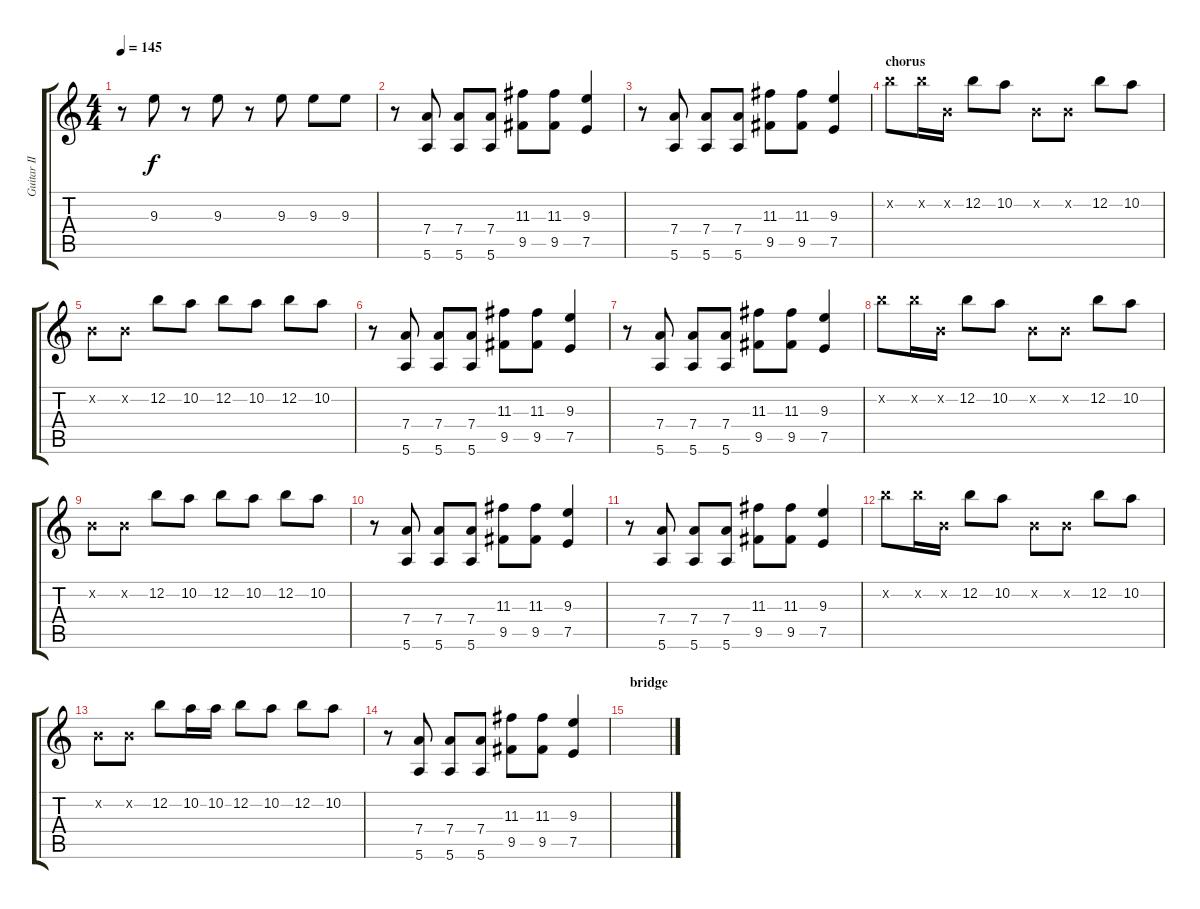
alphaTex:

\track ("Guitar II - Isaac Brock" "Guitar II ") {instrument distortionguitar}
\staff {score tabs}
\tuning (E4 B3 G3 D3 A2 E2) {hide}
\ts (4 4)
\tempo 145
\clef g2
\ks c
r.8{dy f} 9.3.8 r.8 9.3.8 r.8 9.3.8 9.3.8 9.3.8 |
r.8 (7.4 5.6).8 (7.4 5.6).8 (7.4 5.6).8 (11.3 9.5).8 (11.3 9.5).8 (9.3 7.5).4 |
r.8 (7.4 5.6).8 (7.4 5.6).8 (7.4 5.6).8 (11.3 9.5).8 (11.3 9.5).8 (9.3 7.5).4 |
\section ("" "chorus")
12.2{x}.8 12.2{x}.16 0.2{x}.16 12.2.8 10.2.8 0.2{x}.8 0.2{x}.8 12.2.8 10.2.8 |
0.2{x}.8 0.2{x}.8 12.2.8 10.2.8 12.2.8 10.2.8 12.2.8 10.2.8 |
r.8 (7.4 5.6).8 (7.4 5.6).8 (7.4 5.6).8 (11.3 9.5).8 (11.3 9.5).8 (9.3 7.5).4 |
r.8 (7.4 5.6).8 (7.4 5.6).8 (7.4 5.6).8 (11.3 9.5).8 (11.3 9.5).8 (9.3 7.5).4 |
12.2{x}.8 12.2{x}.16 0.2{x}.16 12.2.8 10.2.8 0.2{x}.8 0.2{x}.8 12.2.8 10.2.8 |
0.2{x}.8 0.2{x}.8 12.2.8 10.2.8 12.2.8 10.2.8 12.2.8 10.2.8 |
r.8 (7.4 5.6).8 (7.4 5.6).8 (7.4 5.6).8 (11.3 9.5).8 (11.3 9.5).8 (9.3 7.5).4 |
r.8 (7.4 5.6).8 (7.4 5.6).8 (7.4 5.6).8 (11.3 9.5).8 (11.3 9.5).8 (9.3 7.5).4 |
12.2{x}.8 12.2{x}.16 0.2{x}.16 12.2.8 10.2.8 0.2{x}.8 0.2{x}.8 12.2.8 10.2.8 |
0.2{x}.8 0.2{x}.8 12.2.8 10.2.16 10.2.16 12.2.8 10.2.8 12.2.8 10.2.8 |
r.8 (7.4 5.6).8 (7.4 5.6).8 (7.4 5.6).8 (11.3 9.5).8 (11.3 9.5).8 (9.3 7.5).4 |
\section ("" "bridge")
